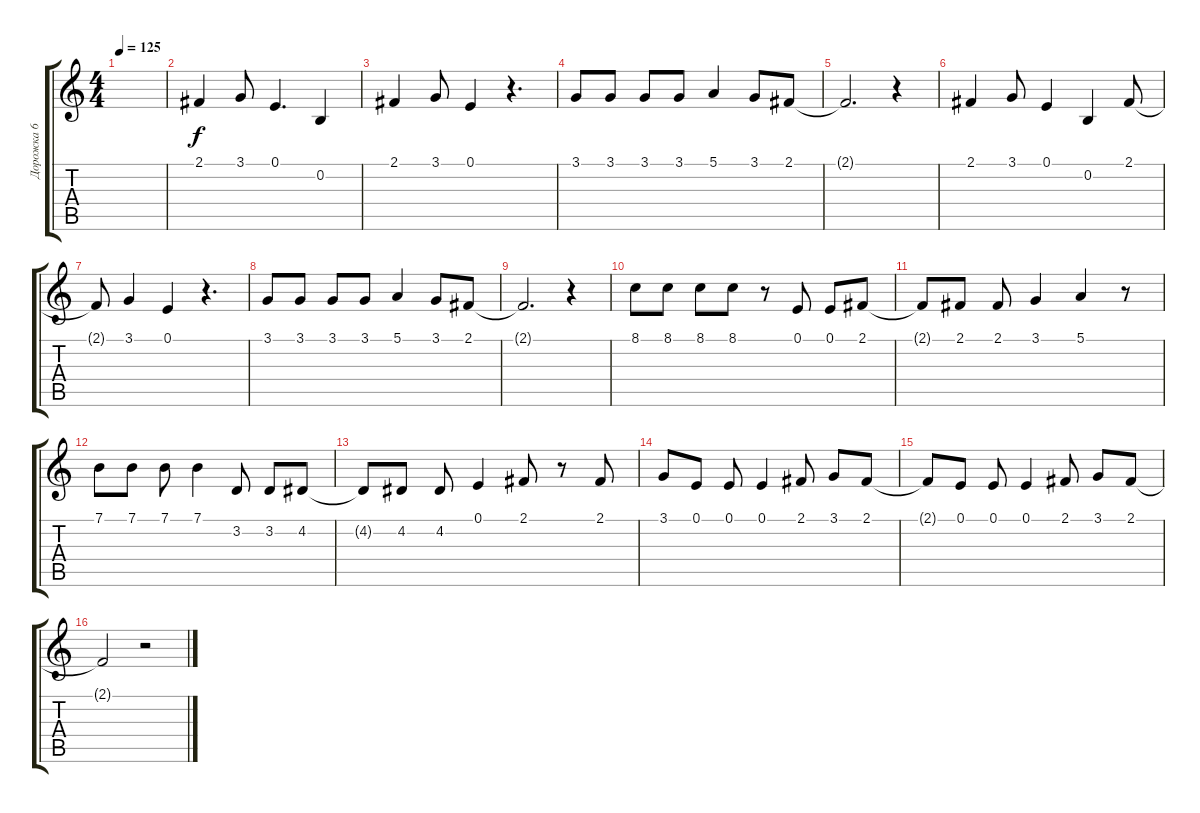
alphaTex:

\track ("Дорожка 6" "Дорожка 6") {instrument lead6voice}
\staff {score tabs}
\tuning (E4 B3 G3 D3 A2 E2) {hide}
\ts (4 4)
\tempo 125
\clef g2
\ks c
|
2.1.4 3.1.8 0.1.4{d} 0.2.4 |
2.1.4 3.1.8 0.1.4 r.4{d} |
3.1.8 3.1.8 3.1.8 3.1.8 5.1.4 3.1.8 2.1.8 |
2.1{t}.2{d} r.4 |
2.1.4 3.1.8 0.1.4 0.2.4 2.1.8 |
2.1{t}.8 3.1.4 0.1.4 r.4{d} |
3.1.8 3.1.8 3.1.8 3.1.8 5.1.4 3.1.8 2.1.8 |
2.1{t}.2{d} r.4 |
8.1.8 8.1.8 8.1.8 8.1.8 r.8 0.1.8 0.1.8 2.1.8 |
2.1{t}.8 2.1.8 2.1.8 3.1.4 5.1.4 r.8 |
7.1.8 7.1.8 7.1.8 7.1.4 3.2.8 3.2.8 4.2.8 |
4.2{t}.8 4.2.8 4.2.8 0.1.4 2.1.8 r.8 2.1.8 |
3.1.8 0.1.8 0.1.8 0.1.4 2.1.8 3.1.8 2.1.8 |
2.1{t}.8 0.1.8 0.1.8 0.1.4 2.1.8 3.1.8 2.1.8 |
2.1{t}.2 r.2
